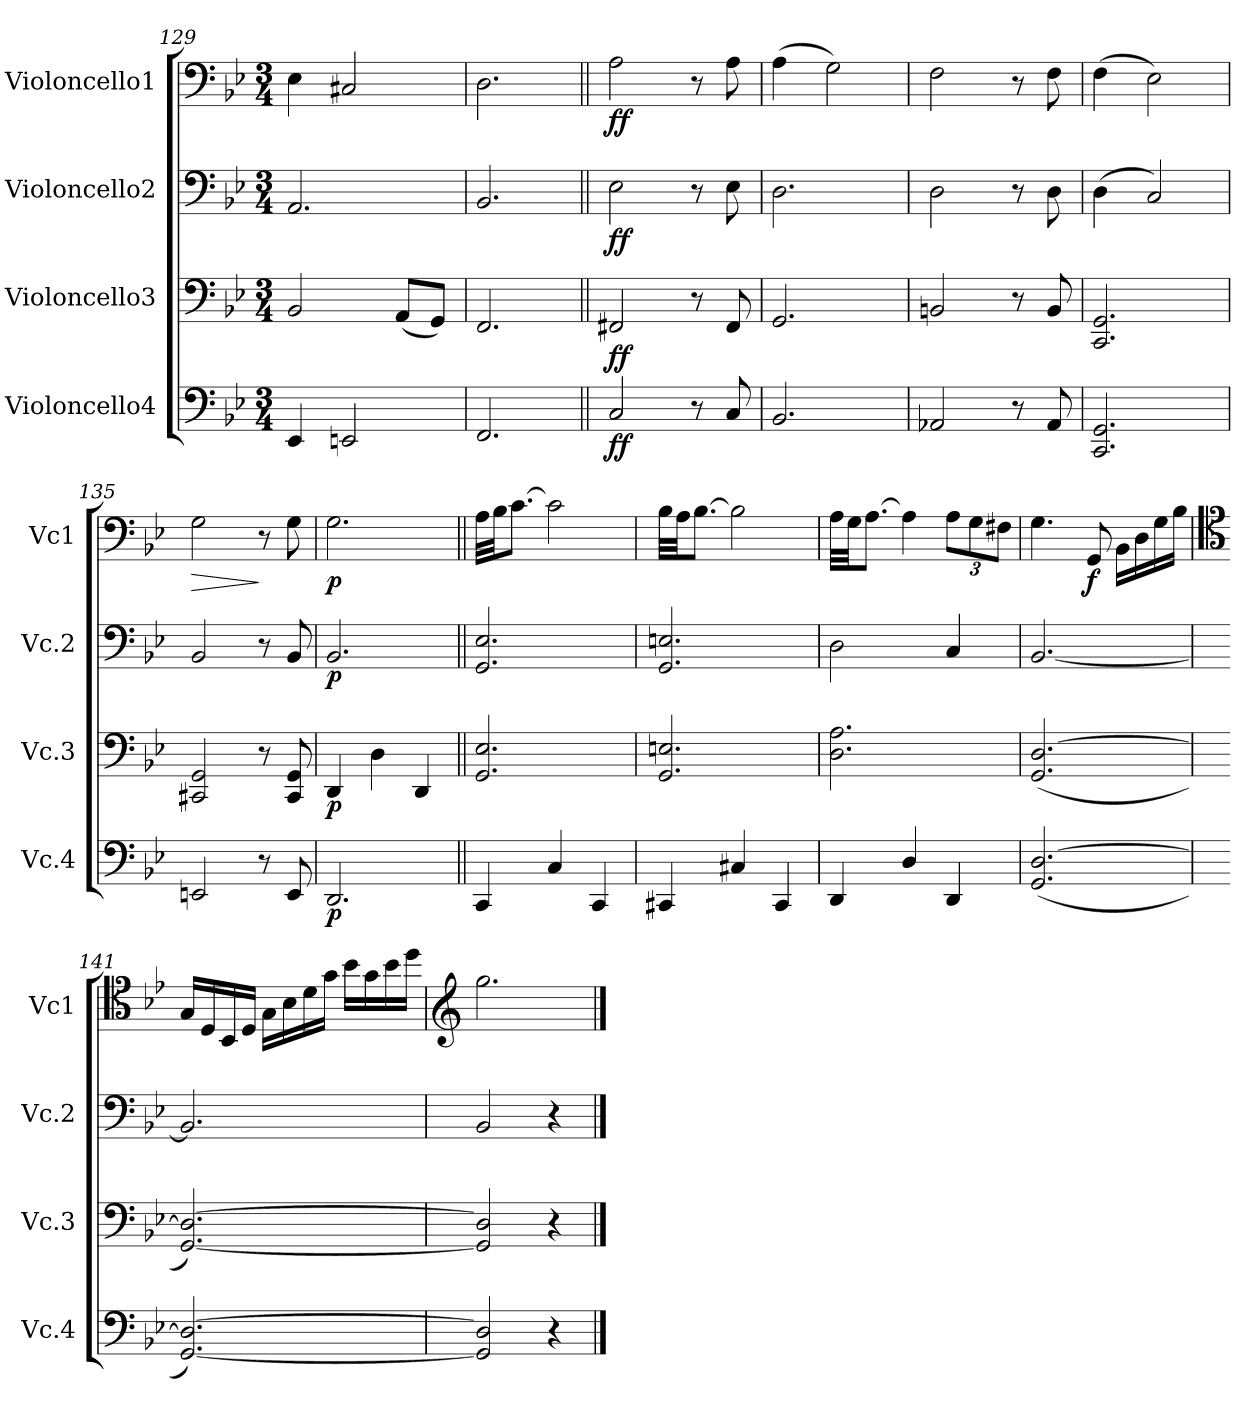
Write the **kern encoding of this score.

**kern	**dynam	**kern	**dynam	**kern	**dynam	**kern	**dynam
*part4	*part4	*part3	*part3	*part2	*part2	*part1	*part1
*staff4	*staff4	*staff3	*staff3	*staff2	*staff2	*staff1	*staff1
*I"Violoncello4	*	*I"Violoncello3	*	*I"Violoncello2	*	*I"Violoncello1	*
*I'Vc.4	*	*I'Vc.3	*	*I'Vc.2	*	*I'Vc1	*
*clefF4	*	*clefF4	*	*clefF4	*	*clefF4	*
*k[b-e-]	*	*k[b-e-]	*	*k[b-e-]	*	*k[b-e-]	*
*M3/4	*	*M3/4	*	*M3/4	*	*M3/4	*
=129	=129	=129	=129	=129	=129	=129	=129
4EE-/	.	2BB-/	.	2.AA/	.	4E-\	.
2EEn/	.	.	.	.	.	2C#X/	.
.	.	(8AA/L	.	.	.	.	.
.	.	8GG/J)	.	.	.	.	.
=130	=130	=130	=130	=130	=130	=130	=130
2.FF/	.	2.FF/	.	2.BB-/	.	2.D\	.
=131||	=131||	=131||	=131||	=131||	=131||	=131||	=131||
!	!LO:DY:b	!	!LO:DY:b	!	!LO:DY:b	!	!LO:DY:b
2C/	ff	2FF#X/	ff	2E-\	ff	2A\	ff
8r	.	8r	.	8r	.	8r	.
8C/	.	8FF#/	.	8E-\	.	8A\	.
=132	=132	=132	=132	=132	=132	=132	=132
2.BB-/	.	2.GG/	.	2.D\	.	(>4A\	.
.	.	.	.	.	.	2G\)	.
=133	=133	=133	=133	=133	=133	=133	=133
2AA-X/	.	2BBn/	.	2D\	.	2F\	.
8r	.	8r	.	8r	.	8r	.
8AA-/	.	8BB/	.	8D\	.	8F\	.
=134	=134	=134	=134	=134	=134	=134	=134
2.CC/ 2.GG/	.	2.CC/ 2.GG/	.	(>4D\	.	(>4F\	.
.	.	.	.	2C/)	.	2E-\)	.
!!LO:LB:g=z
=135	=135	=135	=135	=135	=135	=135	=135
!	!	!	!	!	!	!	!LO:HP:b
2EEn/	.	2CC#X/ 2GG/	.	2BB-/	.	2G\	>
8r	.	8r	.	8r	.	8r	]
8EE/	.	8CC#/ 8GG/	.	8BB-/	.	8G\	.
=136	=136	=136	=136	=136	=136	=136	=136
!	!LO:DY:b	!	!LO:DY:b	!	!LO:DY:b	!	!LO:DY:b
2.DD/	p	4DD/	p	2.BB-/	p	2.G\	p
.	.	4D\	.	.	.	.	.
.	.	4DD/	.	.	.	.	.
=137||	=137||	=137||	=137||	=137||	=137||	=137||	=137||
4CC/	.	2.GG/ 2.E-/	.	2.GG/ 2.E-/	.	32A\LLL	.
.	.	.	.	.	.	32B-\JJ	.
.	.	.	.	.	.	[8.c\J	.
4C/	.	.	.	.	.	2c\]	.
4CC/	.	.	.	.	.	.	.
=138	=138	=138	=138	=138	=138	=138	=138
4CC#X/	.	2.GG/ 2.En/	.	2.GG/ 2.En/	.	32B-\LLL	.
.	.	.	.	.	.	32A\JJ	.
.	.	.	.	.	.	[8.B-\J	.
4C#X/	.	.	.	.	.	2B-\]	.
4CC#/	.	.	.	.	.	.	.
=139	=139	=139	=139	=139	=139	=139	=139
4DD/	.	2.D\ 2.A\	.	2D\	.	32A\LLL	.
.	.	.	.	.	.	32G\JJ	.
.	.	.	.	.	.	[8.A\J	.
4D/	.	.	.	.	.	4A\]	.
*	*	*	*	*	*	*Xbrackettup	*
4DD/	.	.	.	4C/	.	12A\L	.
.	.	.	.	.	.	12G\	.
.	.	.	.	.	.	12F#X\J	.
=140	=140	=140	=140	=140	=140	=140	=140
*	*	*	*	*	*	*MM40	*
(2.GG/ [2.D/	.	(2.GG/ [2.D/	.	[2.BB-/	.	4.G\	.
!	!	!	!	!	!	!	!LO:DY:b
.	.	.	.	.	.	8GG/	f
.	.	.	.	.	.	16BB-\LL	.
.	.	.	.	.	.	16D\	.
.	.	.	.	.	.	16G\	.
.	.	.	.	.	.	16B-\JJ	.
!!LO:LB:g=z
=141	=141	=141	=141	=141	=141	=141	=141
*	*	*	*	*	*	*clefC4	*
[2.GG/ 2.D/_)	.	[2.GG/ 2.D/_)	.	2.BB-/]	.	16G/LL	.
.	.	.	.	.	.	16D/	.
.	.	.	.	.	.	16BB-/	.
.	.	.	.	.	.	16D/JJ	.
.	.	.	.	.	.	16G\LL	.
.	.	.	.	.	.	16B-\	.
.	.	.	.	.	.	16d\	.
.	.	.	.	.	.	16g\JJ	.
.	.	.	.	.	.	16b-\LL	.
.	.	.	.	.	.	16g\	.
.	.	.	.	.	.	16b-\	.
.	.	.	.	.	.	16dd\JJ	.
=142	=142	=142	=142	=142	=142	=142	=142
*	*	*	*	*	*	*clefG2	*
2GG/] 2D/]	.	2GG/] 2D/]	.	2BB-/	.	2.gg\	.
4r	.	4r	.	4r	.	.	.
==	==	==	==	==	==	==	==
*-	*-	*-	*-	*-	*-	*-	*-
